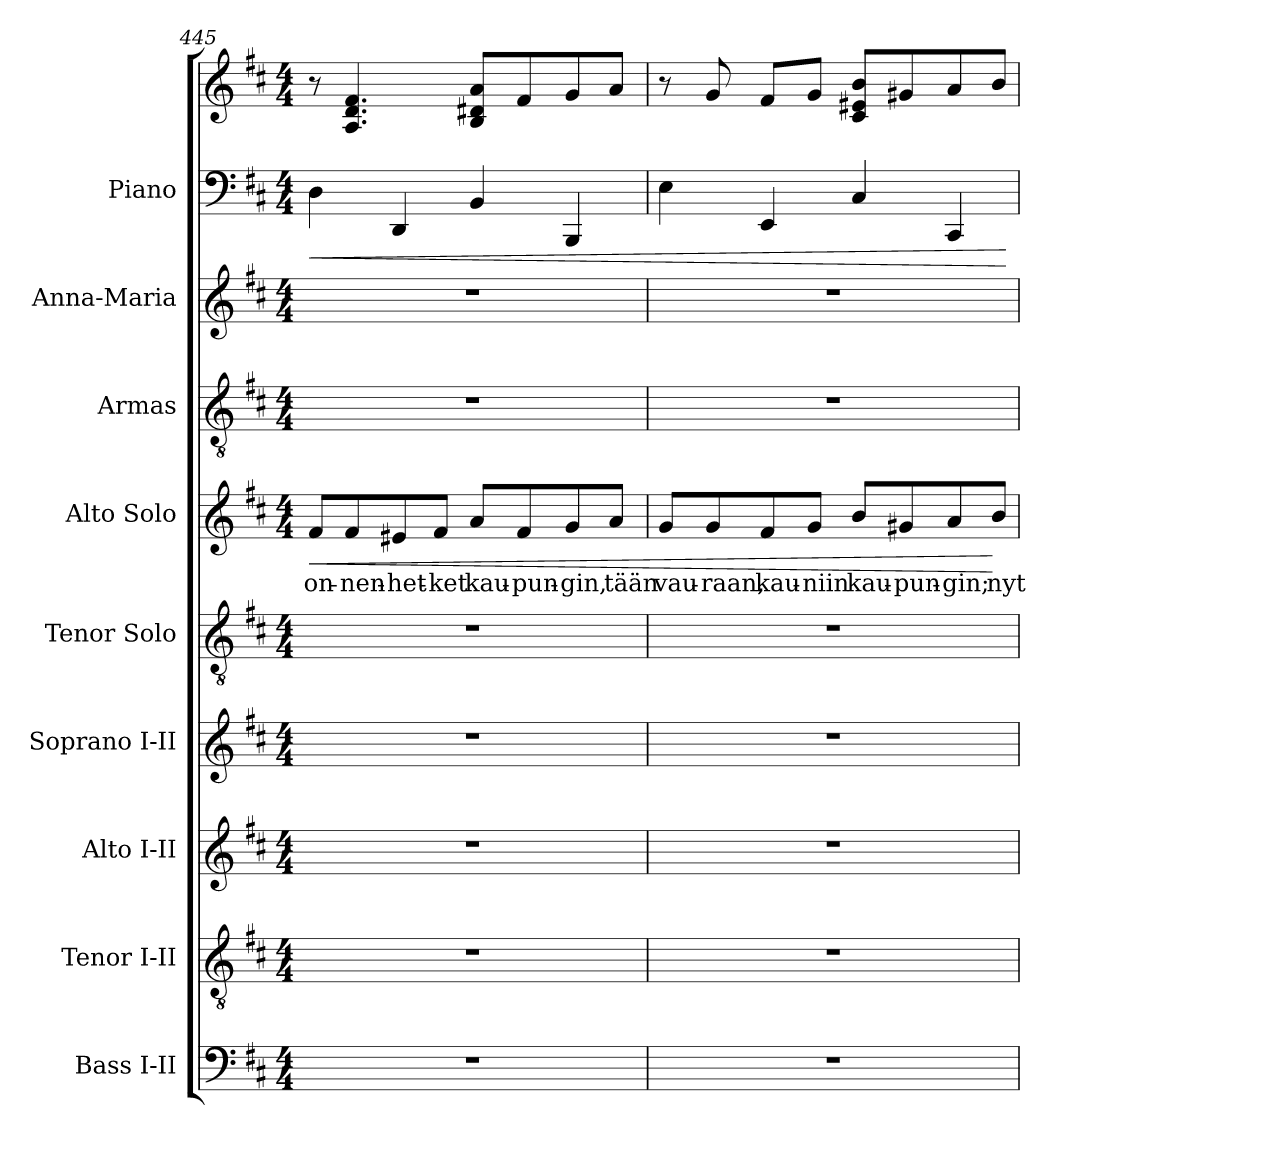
**kern	**kern	**kern	**kern	**kern	**kern	**text	**dynam	**kern	**kern	**kern	**kern	**dynam
*part9	*part8	*part7	*part6	*part5	*part4	*part4	*part4	*part3	*part2	*part1	*part1	*part1
*staff10	*staff9	*staff8	*staff7	*staff6	*staff5	*staff5	*staff5	*staff4	*staff3	*staff2	*staff1	*staff1/2
*I"Bass I-II	*I"Tenor I-II	*I"Alto I-II	*I"Soprano I-II	*I"Tenor Solo	*I"Alto Solo	*	*	*I"Armas	*I"Anna-Maria	*I"Piano	*	*
*I'B.	*I'T.	*I'A.	*I'S.	*I'T. Solo	*I'A. Solo	*	*	*I'Armas	*I'A-M	*I'Pno.	*	*
!!LO:LB:g=z
*clefF4	*clefGv2	*clefG2	*clefG2	*clefGv2	*clefG2	*	*	*clefGv2	*clefG2	*clefF4	*clefG2	*
*	*ITrd7c12	*	*	*ITrd7c12	*	*	*	*ITrd7c12	*	*	*	*
*k[f#c#]	*k[f#c#]	*k[f#c#]	*k[f#c#]	*k[f#c#]	*k[f#c#]	*	*	*k[f#c#]	*k[f#c#]	*k[f#c#]	*k[f#c#]	*
*D:	*D:	*D:	*D:	*D:	*D:	*	*	*D:	*D:	*D:	*D:	*
*M4/4	*M4/4	*M4/4	*M4/4	*M4/4	*M4/4	*	*	*M4/4	*M4/4	*M4/4	*M4/4	*
=445	=445	=445	=445	=445	=445	=445	=445	=445	=445	=445	=445	=445
!	!	!	!	!	!	!LO:LY:b:color=#000000	!LO:HP:b	!	!	!	!	!LO:HP:b=2
1r	1r	1r	1r	1r	8f#i/L	on-	<	1r	1r	4Di\	8r	<
!	!	!	!	!	!	!LO:LY:b:color=#000000	!	!	!	!	!	!
.	.	.	.	.	8f#i/	-nen-	.	.	.	.	4.Ai/ 4.di 4.f#i	.
!	!	!	!	!	!	!LO:LY:b:color=#000000	!	!	!	!	!	!
.	.	.	.	.	8e#Xi/	-het-	.	.	.	4DDi/	.	.
!	!	!	!	!	!	!LO:LY:b:color=#000000	!	!	!	!	!	!
.	.	.	.	.	8f#i/J	-ket	.	.	.	.	.	.
!	!	!	!	!	!	!LO:LY:b:color=#000000	!	!	!	!	!	!
.	.	.	.	.	8ai/L	kau-	.	.	.	4BBi/	8Bi/ 8d#Xi 8aiL	.
!	!	!	!	!	!	!LO:LY:b:color=#000000	!	!	!	!	!	!
.	.	.	.	.	8f#i/	-pun-	.	.	.	.	8f#i/	.
!	!	!	!	!	!	!LO:LY:b:color=#000000	!	!	!	!	!	!
.	.	.	.	.	8gi/	-gin,	.	.	.	4BBBi/	8gi/	.
!	!	!	!	!	!	!LO:LY:b:color=#000000	!	!	!	!	!	!
.	.	.	.	.	8ai/J	tään	.	.	.	.	8ai/J	.
=446	=446	=446	=446	=446	=446	=446	=446	=446	=446	=446	=446	=446
!	!	!	!	!	!	!LO:LY:b:color=#000000	!	!	!	!	!	!
1r	1r	1r	1r	1r	8gi/L	vau-	.	1r	1r	4Ei\	8r	.
!	!	!	!	!	!	!LO:LY:b:color=#000000	!	!	!	!	!	!
.	.	.	.	.	8gi/	-raan,	.	.	.	.	8gi/	.
!	!	!	!	!	!	!LO:LY:b:color=#000000	!	!	!	!	!	!
.	.	.	.	.	8f#i/	kau-	.	.	.	4EEi/	8f#i/L	.
!	!	!	!	!	!	!LO:LY:b:color=#000000	!	!	!	!	!	!
.	.	.	.	.	8gi/J	-niin	.	.	.	.	8gi/J	.
!	!	!	!	!	!	!LO:LY:b:color=#000000	!	!	!	!	!	!
.	.	.	.	.	8bi/L	kau-	.	.	.	4C#i/	8c#i/ 8e#Xi 8biL	.
!	!	!	!	!	!	!LO:LY:b:color=#000000	!	!	!	!	!	!
.	.	.	.	.	8g#Xi/	-pun-	.	.	.	.	8g#Xi/	.
!	!	!	!	!	!	!LO:LY:b:color=#000000	!	!	!	!	!	!
.	.	.	.	.	8ai/	-gin;	.	.	.	4CC#i/	8ai/	.
!	!	!	!	!	!	!LO:LY:b:color=#000000	!	!	!	!	!	!
.	.	.	.	.	8bi/J	nyt	[	.	.	.	8bi/J	.
.	.	.	.	.	.	.	.	.	.	.	.	[
=	=	=	=	=	=	=	=	=	=	=	=	=
*-	*-	*-	*-	*-	*-	*-	*-	*-	*-	*-	*-	*-
